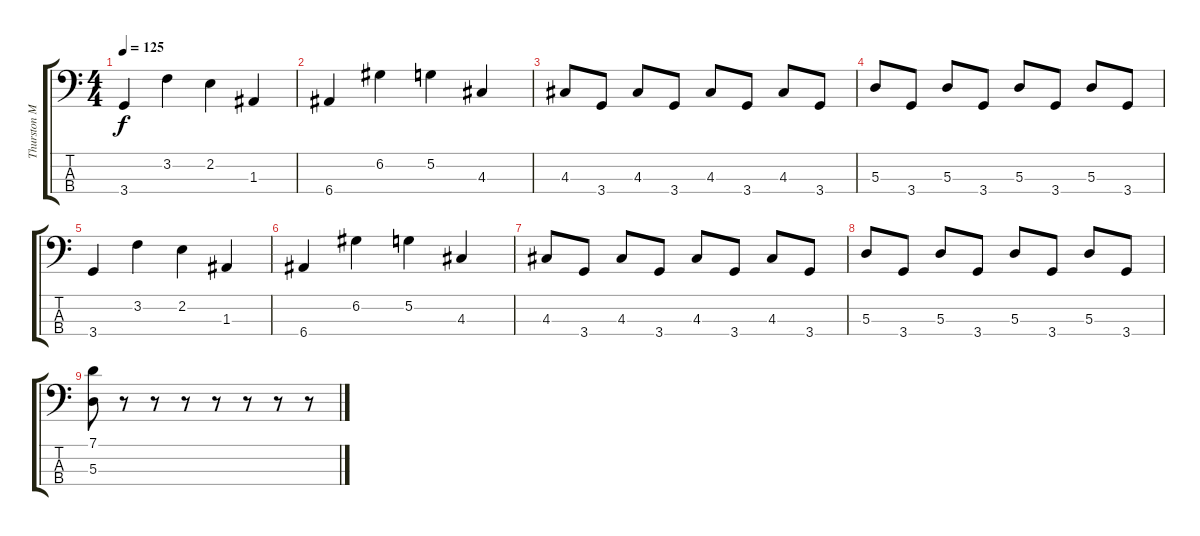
\track ("Thurston Moore" "Thurston M") {instrument electricbasspick}
\staff {score tabs}
\tuning (G2 D2 A1 E1) {hide}
\ts (4 4)
\tempo 125
\clef f4
\ks c
3.4.4{dy f} 3.2.4 2.2.4 1.3.4 |
6.4.4 6.2.4 5.2.4 4.3.4 |
4.3.8 3.4.8 4.3.8 3.4.8 4.3.8 3.4.8 4.3.8 3.4.8 |
5.3.8 3.4.8 5.3.8 3.4.8 5.3.8 3.4.8 5.3.8 3.4.8 |
3.4.4 3.2.4 2.2.4 1.3.4 |
6.4.4 6.2.4 5.2.4 4.3.4 |
4.3.8 3.4.8 4.3.8 3.4.8 4.3.8 3.4.8 4.3.8 3.4.8 |
5.3.8 3.4.8 5.3.8 3.4.8 5.3.8 3.4.8 5.3.8 3.4.8 |
(7.1 5.3).8 r.8 r.8 r.8 r.8 r.8 r.8 r.8
